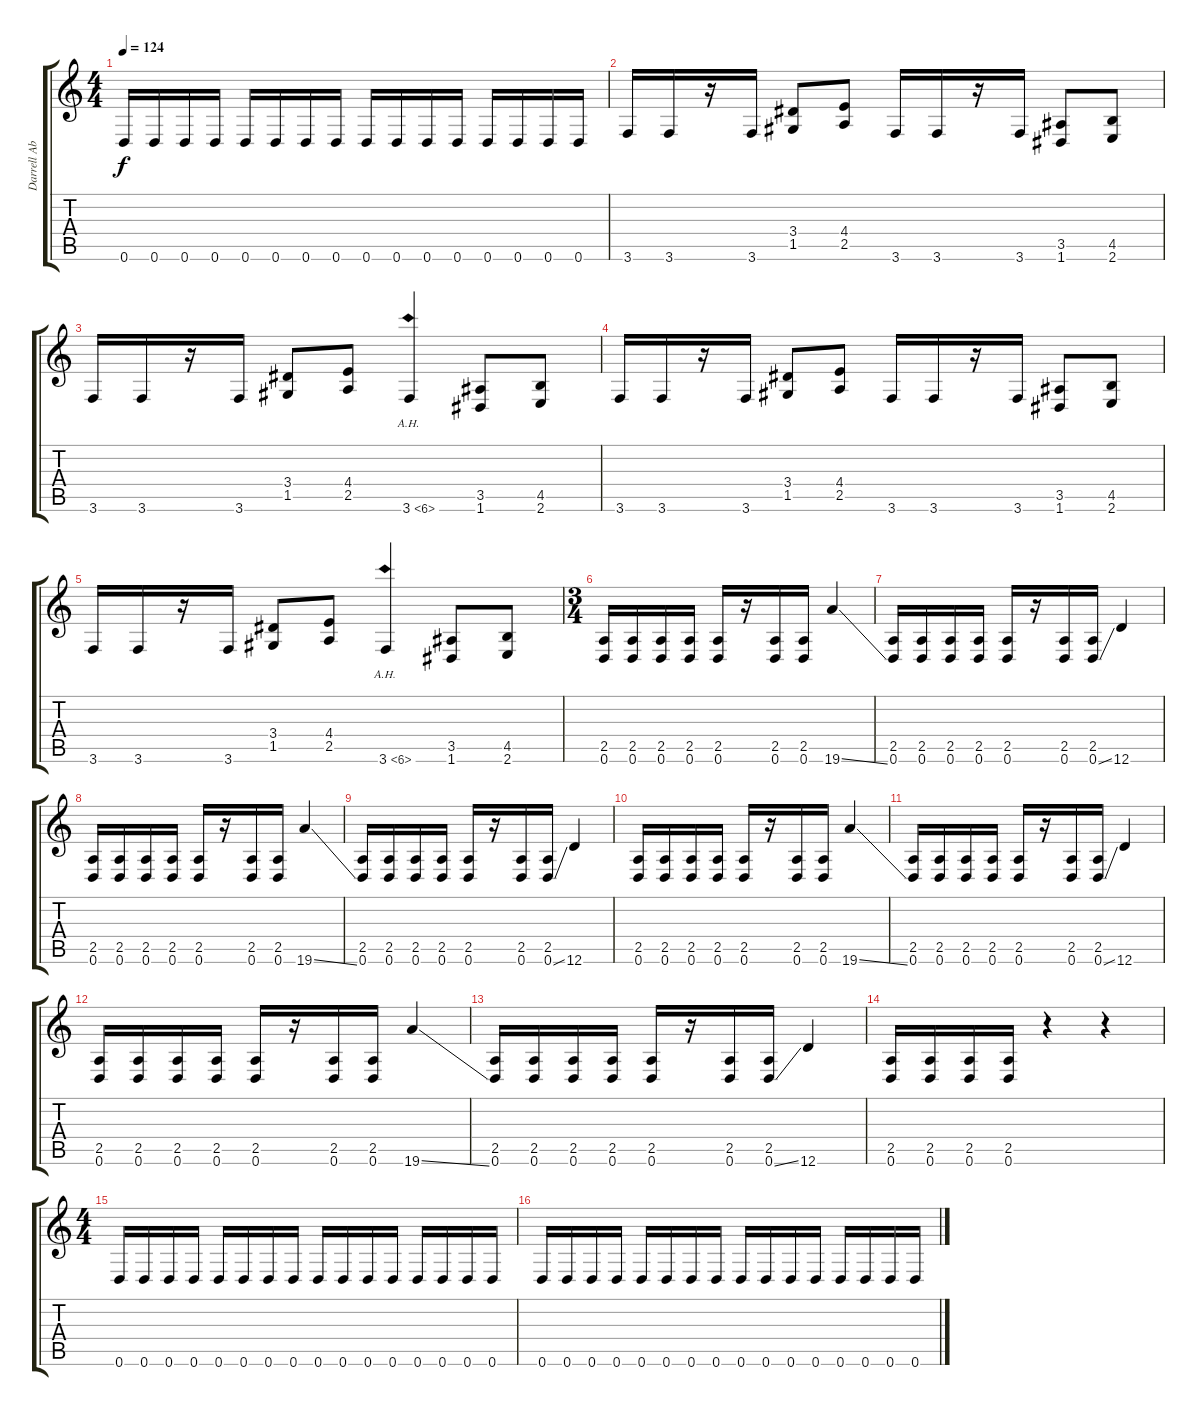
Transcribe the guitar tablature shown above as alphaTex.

\track ("Darrell Abbott (Rhy. Gtr)" "Darrell Ab") {instrument distortionguitar}
\staff {score tabs}
\tuning (D4 A3 F3 C3 G2 D2) {hide}
\ts (4 4)
\tempo 124
\clef g2
\ks c
0.6.16{dy f} 0.6.16 0.6.16 0.6.16 0.6.16 0.6.16 0.6.16 0.6.16 0.6.16 0.6.16 0.6.16 0.6.16 0.6.16 0.6.16 0.6.16 0.6.16 |
3.6.16 3.6.16 r.16 3.6.16 (3.4 1.5).8 (4.4 2.5).8 3.6.16 3.6.16 r.16 3.6.16 (3.5 1.6).8 (4.5 2.6).8 |
3.6.16 3.6.16 r.16 3.6.16 (3.4 1.5).8 (4.4 2.5).8 3.6{ah 3}.4 (3.5 1.6).8 (4.5 2.6).8 |
3.6.16 3.6.16 r.16 3.6.16 (3.4 1.5).8 (4.4 2.5).8 3.6.16 3.6.16 r.16 3.6.16 (3.5 1.6).8 (4.5 2.6).8 |
3.6.16 3.6.16 r.16 3.6.16 (3.4 1.5).8 (4.4 2.5).8 3.6{ah 3}.4 (3.5 1.6).8 (4.5 2.6).8 |
\ts (3 4)
(2.5 0.6).16 (2.5 0.6).16 (2.5 0.6).16 (2.5 0.6).16 (2.5 0.6).16 r.16 (2.5 0.6).16 (2.5 0.6).16 19.6{ss}.4 |
(2.5 0.6).16 (2.5 0.6).16 (2.5 0.6).16 (2.5 0.6).16 (2.5 0.6).16 r.16 (2.5 0.6).16 (2.5 0.6{ss}).16 12.6.4 |
(2.5 0.6).16 (2.5 0.6).16 (2.5 0.6).16 (2.5 0.6).16 (2.5 0.6).16 r.16 (2.5 0.6).16 (2.5 0.6).16 19.6{ss}.4 |
(2.5 0.6).16 (2.5 0.6).16 (2.5 0.6).16 (2.5 0.6).16 (2.5 0.6).16 r.16 (2.5 0.6).16 (2.5 0.6{ss}).16 12.6.4 |
(2.5 0.6).16 (2.5 0.6).16 (2.5 0.6).16 (2.5 0.6).16 (2.5 0.6).16 r.16 (2.5 0.6).16 (2.5 0.6).16 19.6{ss}.4 |
(2.5 0.6).16 (2.5 0.6).16 (2.5 0.6).16 (2.5 0.6).16 (2.5 0.6).16 r.16 (2.5 0.6).16 (2.5 0.6{ss}).16 12.6.4 |
(2.5 0.6).16 (2.5 0.6).16 (2.5 0.6).16 (2.5 0.6).16 (2.5 0.6).16 r.16 (2.5 0.6).16 (2.5 0.6).16 19.6{ss}.4 |
(2.5 0.6).16 (2.5 0.6).16 (2.5 0.6).16 (2.5 0.6).16 (2.5 0.6).16 r.16 (2.5 0.6).16 (2.5 0.6{ss}).16 12.6.4 |
(2.5 0.6).16 (2.5 0.6).16 (2.5 0.6).16 (2.5 0.6).16 r.4 r.4 |
\ts (4 4)
0.6.16 0.6.16 0.6.16 0.6.16 0.6.16 0.6.16 0.6.16 0.6.16 0.6.16 0.6.16 0.6.16 0.6.16 0.6.16 0.6.16 0.6.16 0.6.16 |
0.6.16 0.6.16 0.6.16 0.6.16 0.6.16 0.6.16 0.6.16 0.6.16 0.6.16 0.6.16 0.6.16 0.6.16 0.6.16 0.6.16 0.6.16 0.6.16
